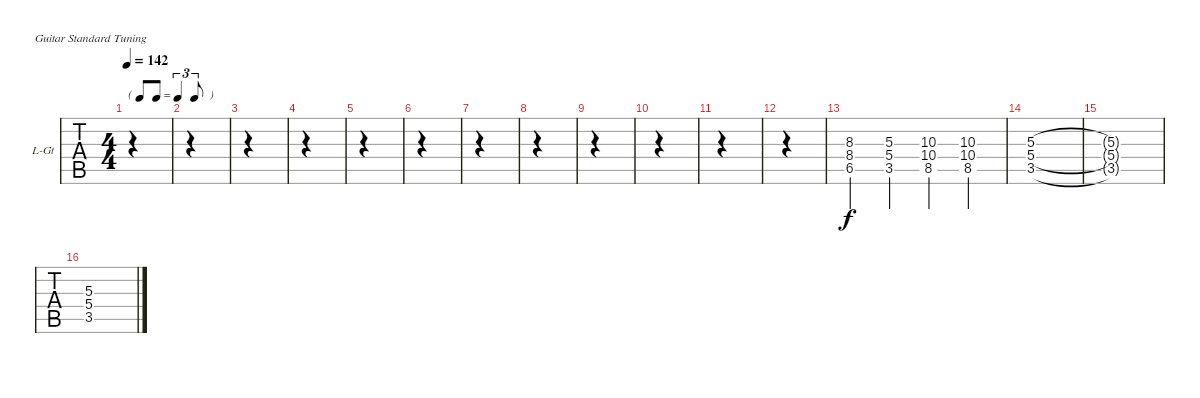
\defaultSystemsLayout 4
\bracketExtendMode groupsimilarinstruments
\firstSystemTrackNameOrientation horizontal
\otherSystemsTrackNameOrientation horizontal
\track ("Lead Guitar (Billi Joe)" "L-Gt") {instrument distortionguitar}
\staff {tabs}
\tuning (E4 B3 G3 D3 A2 E2)
\ts (4 4)
\tf triplet8th
\tempo 142
\clef g2
\ks c
|
|
|
|
|
|
|
|
|
|
|
|
(6.5 8.4 8.3).4{dy f} (3.5 5.3 5.4).4 (8.5 10.4 10.3).4 (8.5 10.3 10.4).4 |
(3.5 5.4 5.3).1 |
(3.5{t} 5.4{t} 5.3{t}).1 |
(3.5 5.4 5.3).1
